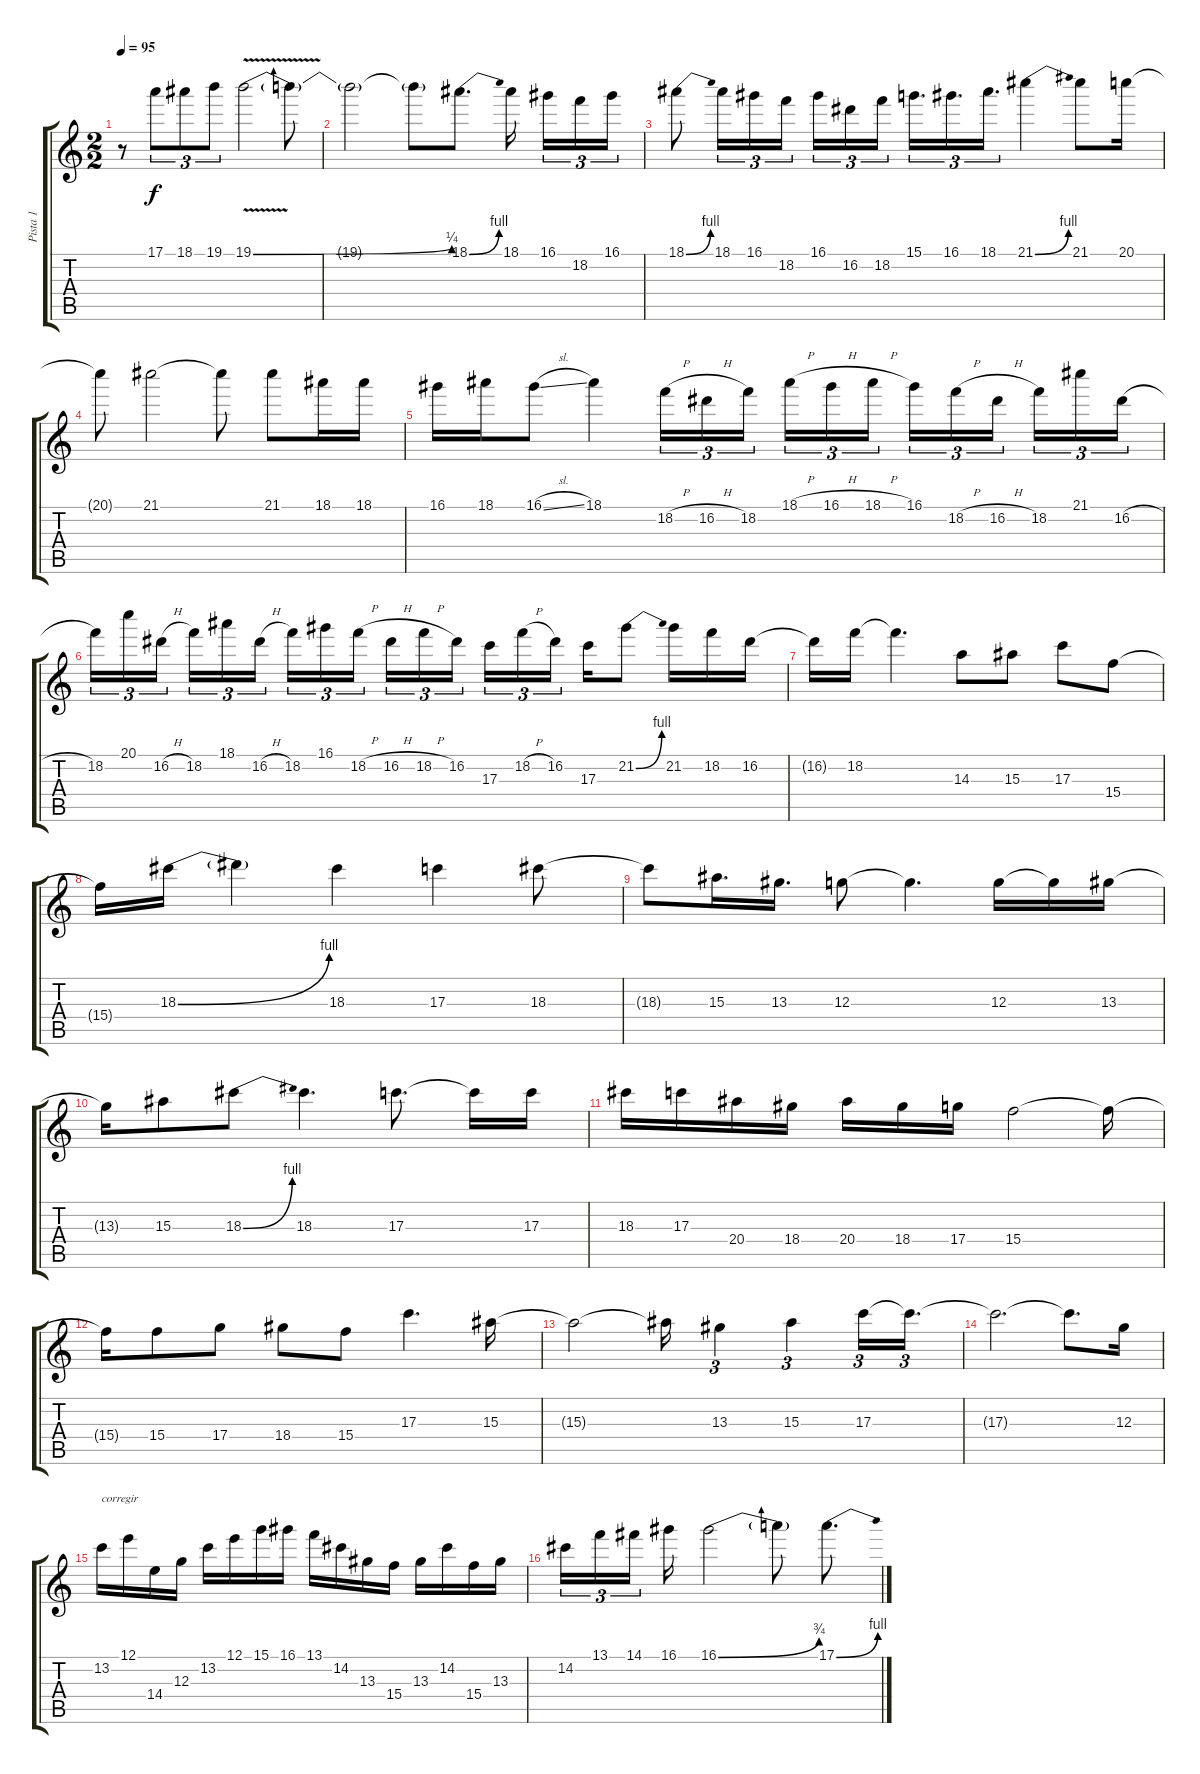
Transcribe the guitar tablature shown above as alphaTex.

\track ("Pista 1" "Pista 1") {instrument overdrivenguitar}
\staff {score tabs}
\tuning (E4 B3 G3 D3 A2 E2) {hide}
\ts (2 2)
\tempo 95
\clef g2
\ks c
r.8{dy f} 17.1.8{tu (3 2)} 18.1.8{tu (3 2)} 19.1.8{tu (3 2)} 19.1{be (bend 0 0 60 1) v}.2 19.1{t}.8 |
19.1{t}.2 19.1{t}.8 18.1{be (bend 0 0 60 4)}.8{d} 18.1.16{beam splitsecondary} 16.1.16{tu (3 2)} 18.2.16{tu (3 2)} 16.1.16{tu (3 2)} |
18.1{be (bend 0 0 60 4)}.8 18.1.16{tu (3 2)} 16.1.16{tu (3 2)} 18.2.16{tu (3 2) beam splitsecondary} 16.1.16{tu (3 2)} 16.2.16{tu (3 2)} 18.2.16{tu (3 2) beam splitsecondary} 15.1.16{d tu (3 2)} 16.1.16{d tu (3 2)} 18.1.16{d tu (3 2)} 21.1{be (bend 0 0 60 4)}.4 21.1.8 20.1.16 |
20.1{t}.8 21.1.2 21.1{t}.8 21.1.8 18.1.16 18.1.16 |
16.1.16 18.1.16 16.1{sl}.8 18.1.4 18.2{h}.16{tu (3 2)} 16.2{h}.16{tu (3 2)} 18.2.16{tu (3 2) beam splitsecondary} 18.1{h}.16{tu (3 2)} 16.1{h}.16{tu (3 2)} 18.1{h}.16{tu (3 2) beam splitsecondary} 16.1.16{tu (3 2)} 18.2{h}.16{tu (3 2)} 16.2{h}.16{tu (3 2) beam splitsecondary} 18.2.16{tu (3 2)} 21.1.16{tu (3 2)} 16.2{h}.16{tu (3 2)} |
18.2.16{tu (3 2)} 20.1.16{tu (3 2)} 16.2{h}.16{tu (3 2) beam splitsecondary} 18.2.16{tu (3 2)} 18.1.16{tu (3 2)} 16.2{h}.16{tu (3 2) beam splitsecondary} 18.2.16{tu (3 2)} 16.1.16{tu (3 2)} 18.2{h}.16{tu (3 2) beam splitsecondary} 16.2{h}.16{tu (3 2)} 18.2{h}.16{tu (3 2)} 16.2.16{tu (3 2)} 17.3.16{tu (3 2)} 18.2{h}.16{tu (3 2)} 16.2.16{tu (3 2) beam splitsecondary} 17.3.16 21.2{be (bend 0 0 60 4)}.8 21.2.16 18.2.16 16.2.16 |
16.2{t}.16 18.2.16 18.2{t}.4{d} 14.3.8 15.3.8 17.3.8 15.4.8 |
15.4{t}.16 18.3{be (bend 0 0 60 4)}.16 18.3{t}.4 18.3.4 17.3.4 18.3.8 |
18.3{t}.8 15.3.16{d} 13.3.16{d} 12.3.8 12.3{t}.4{d} 12.3.16 12.3{t}.16 13.3.16 |
13.3{t}.16 15.3.8 18.3{be (bend 0 0 60 4)}.8 18.3.4{d} 17.3.8{d} 17.3{t}.16 17.3.16 |
18.3.16 17.3.16 20.4.16 18.4.16 20.4.16 18.4.16 17.4.16 15.4.2 15.4{t}.16 |
15.4{t}.16 15.4.8 17.4.8 18.4.8 15.4.8 17.3.4{d} 15.3.16 |
15.3{t}.2 15.3{t}.16 13.3.4{tu (3 2)} 15.3.4{tu (3 2)} 17.3.16{tu (3 2)} 17.3{t}.16{d tu (3 2)} |
17.3{t}.2{d} 17.3{t}.8{d} 12.3.16 |
13.2.16{txt "corregir"} 12.1.16 14.4.16 12.3.16 13.2.16 12.1.16 15.1.16 16.1.16 13.1.16 14.2.16 13.3.16 15.4.16 13.3.16 14.2.16 15.4.16 13.3.16 |
14.2.16{tu (3 2)} 13.1.16{tu (3 2)} 14.1.16{tu (3 2) beam splitsecondary} 16.1.16 16.1{be (bend 0 0 60 3)}.2 16.1{t}.8 17.1{be (bend 0 0 60 4)}.8{d}
